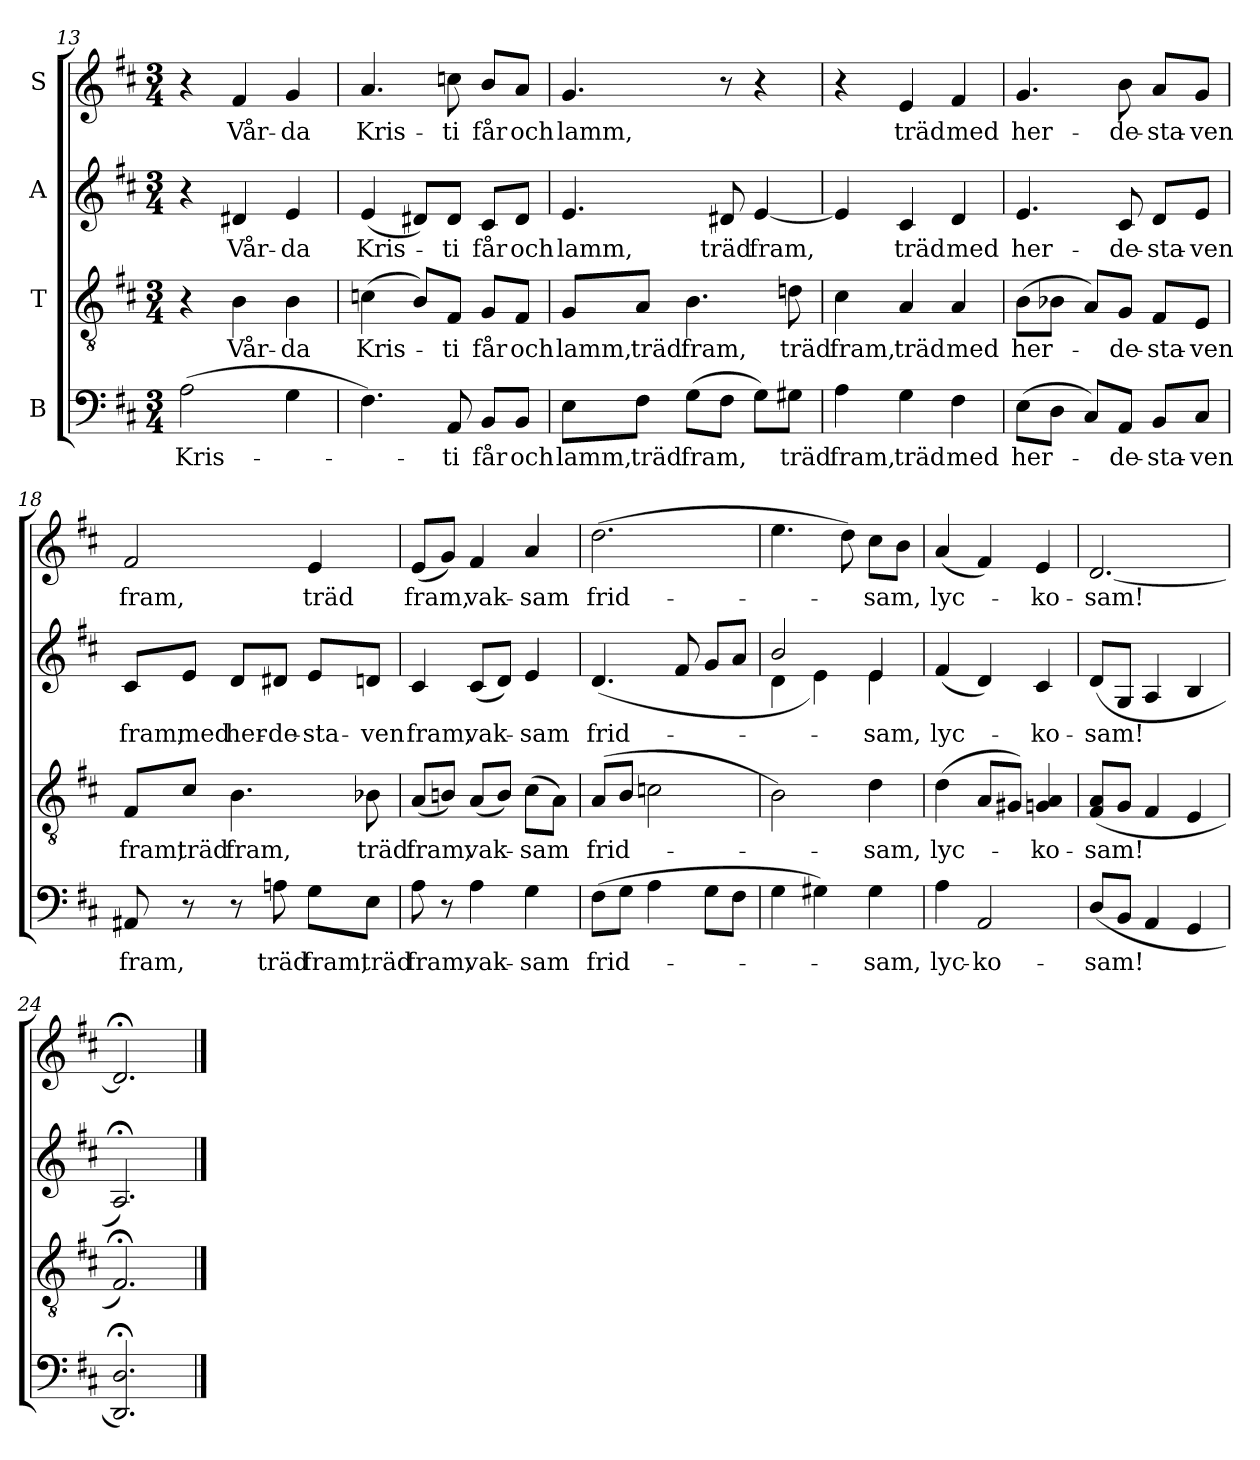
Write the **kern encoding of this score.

**kern	**text	**kern	**text	**kern	**text	**kern	**text
*part4	*part4	*part3	*part3	*part2	*part2	*part1	*part1
*staff4	*staff4	*staff3	*staff3	*staff2	*staff2	*staff1	*staff1
*I"B	*	*I"T	*	*I"A	*	*I"S	*
*clefF4	*	*clefGv2	*	*clefG2	*	*clefG2	*
*k[f#c#]	*	*k[f#c#]	*	*k[f#c#]	*	*k[f#c#]	*
*D:	*	*D:	*	*D:	*	*D:	*
*M3/4	*	*M3/4	*	*M3/4	*	*M3/4	*
=13	=13	=13	=13	=13	=13	=13	=13
!	!LO:LY:b	!	!	!	!	!	!
(>2A\	Kris-	4r	.	4r	.	4r	.
!	!	!	!LO:LY:b	!	!LO:LY:b	!	!LO:LY:b
.	.	4B\	Vår-	4d#X/	Vår-	4f#/	Vår-
!	!	!	!LO:LY:b	!	!LO:LY:b	!	!LO:LY:b
4G\	.	4B\	-da	4e/	-da	4g/	-da
!!LO:LB:g=z
=14	=14	=14	=14	=14	=14	=14	=14
!	!	!	!LO:LY:b	!	!LO:LY:b	!	!LO:LY:b
4.F#\)	.	(>4cn\	Kris-	(<4e/	Kris-	4.a/	Kris-
.	.	8B/L)	.	8d#X/L)	.	.	.
!	!LO:LY:b	!	!LO:LY:b	!	!LO:LY:b	!	!LO:LY:b
8AA/	-ti	8F#/J	-ti	8d#/J	-ti	8ccn\	-ti
!	!LO:LY:b	!	!LO:LY:b	!	!LO:LY:b	!	!LO:LY:b
8BB/L	får	8G/L	får	8c#i/L	får	8b/L	får
!	!LO:LY:b	!	!LO:LY:b	!	!LO:LY:b	!	!LO:LY:b
8BB/J	och	8F#/J	och	8d#/J	och	8a/J	och
=15	=15	=15	=15	=15	=15	=15	=15
!	!LO:LY:b	!	!LO:LY:b	!	!LO:LY:b	!	!LO:LY:b
8E\L	lamm,	8G/L	lamm,	4.e/	lamm,	4.g/	lamm,
!	!LO:LY:b	!	!LO:LY:b	!	!	!	!
8F#\J	träd	8A/J	träd	.	.	.	.
!	!LO:LY:b	!	!LO:LY:b	!	!	!	!
(>8G\L	fram,	4.B\	fram,	.	.	.	.
!	!	!	!	!	!LO:LY:b	!	!
8F#\J	.	.	.	8d#X/	träd	8r	.
!	!	!	!	!	!LO:LY:b	!	!
8G\L)	.	.	.	[4e/	fram,	4r	.
!	!LO:LY:b	!	!LO:LY:b	!	!	!	!
8G#X\J	träd	8dni\	träd	.	.	.	.
=16	=16	=16	=16	=16	=16	=16	=16
!	!LO:LY:b	!	!LO:LY:b	!	!	!	!
4A\	fram,	4c#\	fram,	4e/]	.	4r	.
!	!LO:LY:b	!	!LO:LY:b	!	!LO:LY:b	!	!LO:LY:b
4G\	träd	4A/	träd	4c#/	träd	4e/	träd
!	!LO:LY:b	!	!LO:LY:b	!	!LO:LY:b	!	!LO:LY:b
4F#\	med	4A/	med	4d/	med	4f#/	med
=17	=17	=17	=17	=17	=17	=17	=17
!	!LO:LY:b	!	!LO:LY:b	!	!LO:LY:b	!	!LO:LY:b
(>8E\L	her-	(>8B\L	her-	4.e/	her-	4.g/	her-
8D\J	.	8B-X\J	.	.	.	.	.
8C#/L)	.	8A/L)	.	.	.	.	.
!	!LO:LY:b	!	!LO:LY:b	!	!LO:LY:b	!	!LO:LY:b
8AA/J	-de-	8G/J	-de-	8c#/	-de-	8b\	-de-
!	!LO:LY:b	!	!LO:LY:b	!	!LO:LY:b	!	!LO:LY:b
8BB/L	-sta-	8F#/L	-sta-	8d/L	-sta-	8a/L	-sta-
!	!LO:LY:b	!	!LO:LY:b	!	!LO:LY:b	!	!LO:LY:b
8C#/J	-ven	8E/J	-ven	8e/J	-ven	8g/J	-ven
=18	=18	=18	=18	=18	=18	=18	=18
!	!LO:LY:b	!	!LO:LY:b	!	!LO:LY:b	!	!LO:LY:b
8AA#X/	fram,	8F#/L	fram,	8c#/L	fram,	2f#/	fram,
!	!	!	!LO:LY:b	!	!LO:LY:b	!	!
8r	.	8c#/J	träd	8e/J	med	.	.
!	!	!	!LO:LY:b	!	!LO:LY:b	!	!
8r	.	4.B\	fram,	8d/L	her-	.	.
!	!LO:LY:b	!	!	!	!LO:LY:b	!	!
8Ani\	träd	.	.	8d#X/J	-de-	.	.
!	!LO:LY:b	!	!	!	!LO:LY:b	!	!LO:LY:b
8G\L	fram,	.	.	8e/L	-sta-	4e/	träd
!	!LO:LY:b	!	!LO:LY:b	!	!LO:LY:b	!	!
8E\J	träd	8B-X\	träd	8dn/J	-ven	.	.
!!LO:LB:g=z
=19	=19	=19	=19	=19	=19	=19	=19
!	!LO:LY:b	!	!LO:LY:b	!	!LO:LY:b	!	!LO:LY:b
8A\	fram,	(<8A/L	fram,	4c#/	fram,	(<8e/L	fram,
8r	.	8Bni/J)	.	.	.	8g/J)	.
!	!LO:LY:b	!	!LO:LY:b	!	!LO:LY:b	!	!LO:LY:b
4A\	vak-	(<8A/L	vak-	(<8c#/L	vak-	4f#/	vak-
.	.	8B/J)	.	8d/J)	.	.	.
!	!LO:LY:b	!	!LO:LY:b	!	!LO:LY:b	!	!LO:LY:b
4G\	-sam	(>8c#\L	-sam	4e/	-sam	4a/	-sam
.	.	8A\J)	.	.	.	.	.
=20	=20	=20	=20	=20	=20	=20	=20
!	!LO:LY:b	!	!LO:LY:b	!	!LO:LY:b	!	!LO:LY:b
(>8F#\L	frid-	(>8A/L	frid-	(<4.d/	frid-	(>2.dd\	frid-
8G\J	.	8B/J	.	.	.	.	.
4A\	.	2cn\	.	.	.	.	.
.	.	.	.	8f#/	.	.	.
8G\L	.	.	.	8g/L	.	.	.
8F#\J	.	.	.	8a/J	.	.	.
=21	=21	=21	=21	=21	=21	=21	=21
*	*	*	*	*^	*	*	*
4G\	.	2B\)	.	2b/	4d\	.	4.ee\	.
4G#X\)	.	.	.	.	4e\)	.	.	.
.	.	.	.	.	.	.	8dd\)	.
!	!LO:LY:b	!	!LO:LY:b	!	!	!LO:LY:b	!	!LO:LY:b
4G#\	-sam,	4d\	-sam,	4e/	4e\	-sam,	8cc#\L	-sam,
.	.	.	.	.	.	.	8b\J	.
*	*	*	*	*v	*v	*	*	*
=22	=22	=22	=22	=22	=22	=22	=22
!	!LO:LY:b	!	!LO:LY:b	!	!LO:LY:b	!	!LO:LY:b
4A\	lyc-	(>4d\	lyc-	(<4f#/	lyc-	(<4a/	lyc-
!	!LO:LY:b	!	!	!	!	!	!
2AA/	-ko-	8A/L	.	4d/)	.	4f#/)	.
.	.	8G#X/J)	.	.	.	.	.
!	!	!	!LO:LY:b	!	!LO:LY:b	!	!LO:LY:b
.	.	4Gn/ 4A/	-ko-	4c#/	-ko-	4e/	-ko-
=23	=23	=23	=23	=23	=23	=23	=23
!	!LO:LY:b	!	!LO:LY:b	!	!LO:LY:b	!	!LO:LY:b
(<8D/L	-sam!	(<8F#/ 8A/L	-sam!	(<8d/L	-sam!	[2.d/	-sam!
8BB/J	.	8G/J	.	8G/J	.	.	.
4AA/	.	4F#/	.	4A/	.	.	.
4GG/	.	4E/	.	4B/	.	.	.
=24	=24	=24	=24	=24	=24	=24	=24
2.DD/;< 2.D/;<)	.	2.F#;</)	.	2.A;</)	.	2.d;</]	.
==	==	==	==	==	==	==	==
*-	*-	*-	*-	*-	*-	*-	*-
